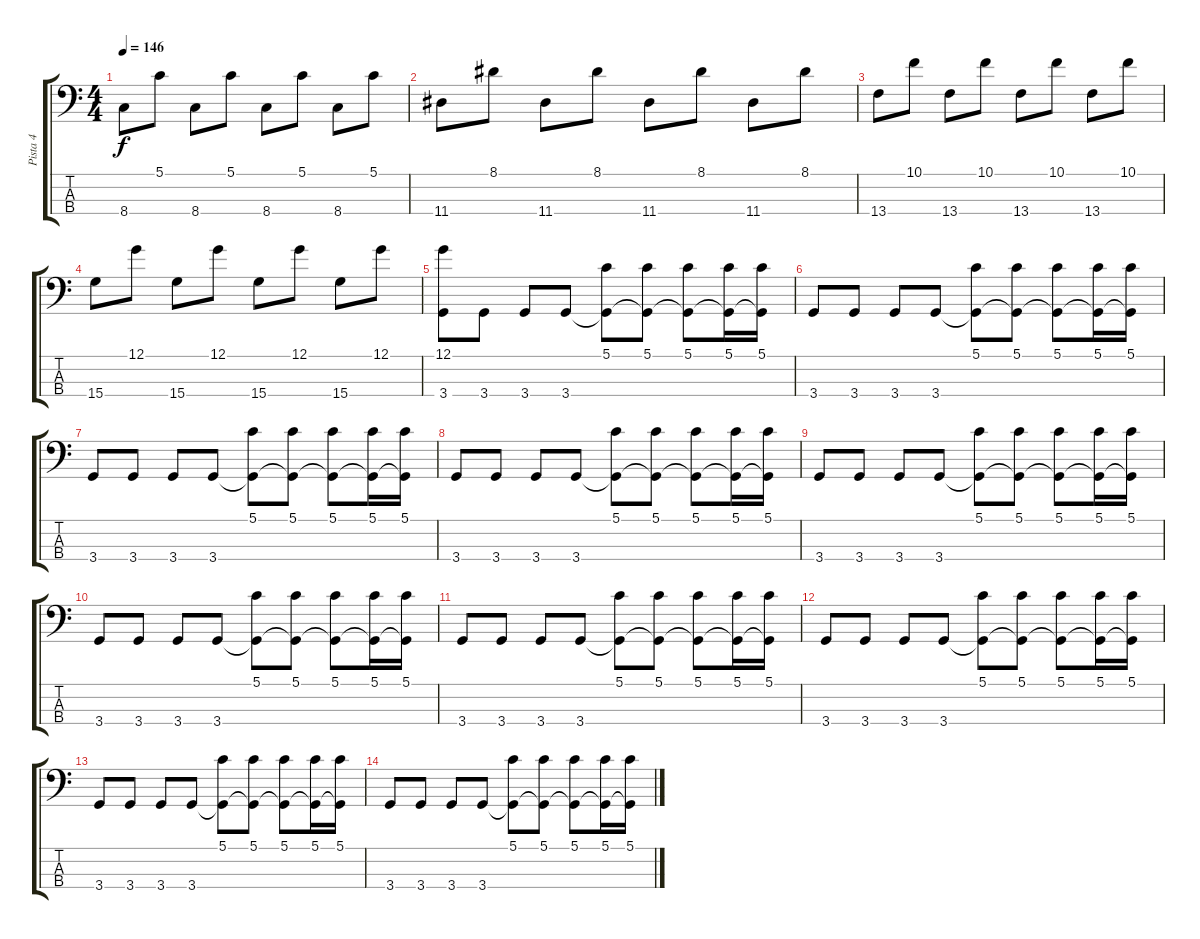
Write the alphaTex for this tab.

\track ("Pista 4" "Pista 4") {instrument synthbass1}
\staff {score tabs}
\tuning (G2 D2 A1 E1) {hide}
\ts (4 4)
\tempo 146
\clef f4
\ks c
8.4.8{dy f} 5.1.8 8.4.8 5.1.8 8.4.8 5.1.8 8.4.8 5.1.8 |
11.4.8 8.1.8 11.4.8 8.1.8 11.4.8 8.1.8 11.4.8 8.1.8 |
13.4.8 10.1.8 13.4.8 10.1.8 13.4.8 10.1.8 13.4.8 10.1.8 |
15.4.8 12.1.8 15.4.8 12.1.8 15.4.8 12.1.8 15.4.8 12.1.8 |
(12.1 3.4).8 3.4.8 3.4.8 3.4.8 (5.1 3.4{t}).8 (5.1 3.4{t}).8 (5.1 3.4{t}).8 (5.1 3.4{t}).16 (5.1 3.4{t}).16 |
3.4.8 3.4.8 3.4.8 3.4.8 (5.1 3.4{t}).8 (5.1 3.4{t}).8 (5.1 3.4{t}).8 (5.1 3.4{t}).16 (5.1 3.4{t}).16 |
3.4.8 3.4.8 3.4.8 3.4.8 (5.1 3.4{t}).8 (5.1 3.4{t}).8 (5.1 3.4{t}).8 (5.1 3.4{t}).16 (5.1 3.4{t}).16 |
3.4.8 3.4.8 3.4.8 3.4.8 (5.1 3.4{t}).8 (5.1 3.4{t}).8 (5.1 3.4{t}).8 (5.1 3.4{t}).16 (5.1 3.4{t}).16 |
3.4.8 3.4.8 3.4.8 3.4.8 (5.1 3.4{t}).8 (5.1 3.4{t}).8 (5.1 3.4{t}).8 (5.1 3.4{t}).16 (5.1 3.4{t}).16 |
3.4.8 3.4.8 3.4.8 3.4.8 (5.1 3.4{t}).8 (5.1 3.4{t}).8 (5.1 3.4{t}).8 (5.1 3.4{t}).16 (5.1 3.4{t}).16 |
3.4.8 3.4.8 3.4.8 3.4.8 (5.1 3.4{t}).8 (5.1 3.4{t}).8 (5.1 3.4{t}).8 (5.1 3.4{t}).16 (5.1 3.4{t}).16 |
3.4.8{volume 1} 3.4.8 3.4.8 3.4.8 (5.1 3.4{t}).8 (5.1 3.4{t}).8 (5.1 3.4{t}).8 (5.1 3.4{t}).16 (5.1 3.4{t}).16 |
3.4.8 3.4.8 3.4.8 3.4.8 (5.1 3.4{t}).8 (5.1 3.4{t}).8 (5.1 3.4{t}).8 (5.1 3.4{t}).16 (5.1 3.4{t}).16 |
3.4.8 3.4.8 3.4.8 3.4.8 (5.1 3.4{t}).8 (5.1 3.4{t}).8 (5.1 3.4{t}).8 (5.1 3.4{t}).16 (5.1 3.4{t}).16
